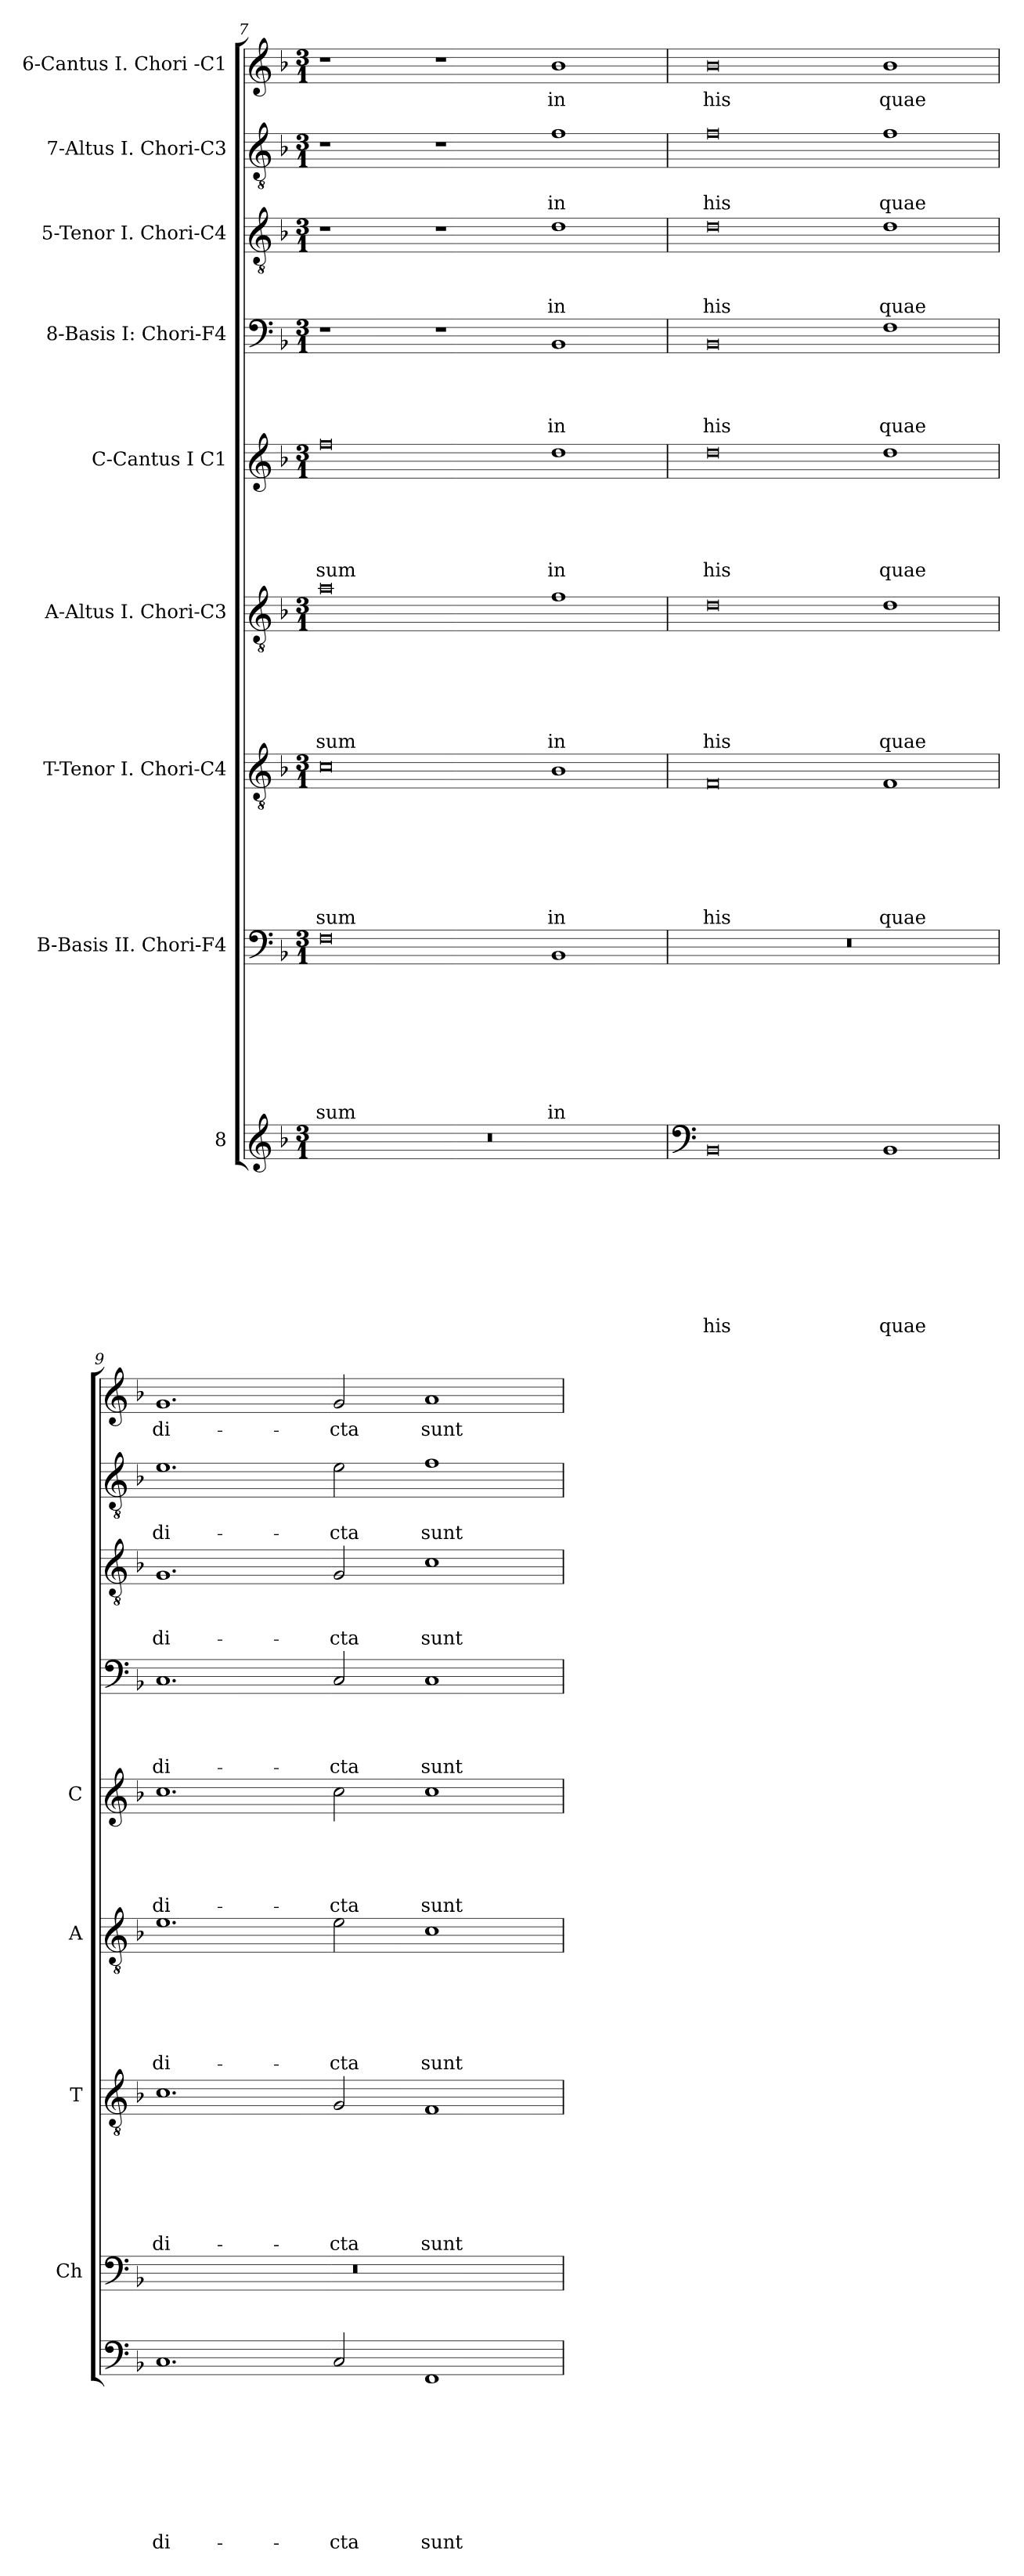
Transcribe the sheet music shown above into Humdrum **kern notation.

**kern	**text	**text	**text	**text	**text	**text	**text	**text	**text	**kern	**text	**text	**text	**text	**text	**text	**text	**text	**kern	**text	**text	**text	**text	**text	**text	**text	**kern	**text	**text	**text	**text	**text	**text	**kern	**text	**text	**text	**text	**text	**kern	**text	**text	**text	**text	**kern	**text	**text	**text	**kern	**text	**text	**kern	**text
*part9	*part9	*part9	*part9	*part9	*part9	*part9	*part9	*part9	*part9	*part8	*part8	*part8	*part8	*part8	*part8	*part8	*part8	*part8	*part7	*part7	*part7	*part7	*part7	*part7	*part7	*part7	*part6	*part6	*part6	*part6	*part6	*part6	*part6	*part5	*part5	*part5	*part5	*part5	*part5	*part4	*part4	*part4	*part4	*part4	*part3	*part3	*part3	*part3	*part2	*part2	*part2	*part1	*part1
*staff9	*staff9	*staff9	*staff9	*staff9	*staff9	*staff9	*staff9	*staff9	*staff9	*staff8	*staff8	*staff8	*staff8	*staff8	*staff8	*staff8	*staff8	*staff8	*staff7	*staff7	*staff7	*staff7	*staff7	*staff7	*staff7	*staff7	*staff6	*staff6	*staff6	*staff6	*staff6	*staff6	*staff6	*staff5	*staff5	*staff5	*staff5	*staff5	*staff5	*staff4	*staff4	*staff4	*staff4	*staff4	*staff3	*staff3	*staff3	*staff3	*staff2	*staff2	*staff2	*staff1	*staff1
*I"8	*	*	*	*	*	*	*	*	*	*I"B-Basis II. Chori-F4	*	*	*	*	*	*	*	*	*I"T-Tenor I. Chori-C4	*	*	*	*	*	*	*	*I"A-Altus I. Chori-C3	*	*	*	*	*	*	*I"C-Cantus I C1	*	*	*	*	*	*I"8-Basis I: Chori-F4	*	*	*	*	*I"5-Tenor I. Chori-C4	*	*	*	*I"7-Altus I. Chori-C3	*	*	*I"6-Cantus I. Chori -C1	*
*	*	*	*	*	*	*	*	*	*	*I'Ch	*	*	*	*	*	*	*	*	*I'T	*	*	*	*	*	*	*	*I'A	*	*	*	*	*	*	*I'C	*	*	*	*	*	*	*	*	*	*	*	*	*	*	*	*	*	*	*
*clefG2	*	*	*	*	*	*	*	*	*	*clefF4	*	*	*	*	*	*	*	*	*clefGv2	*	*	*	*	*	*	*	*clefGv2	*	*	*	*	*	*	*clefG2	*	*	*	*	*	*clefF4	*	*	*	*	*clefGv2	*	*	*	*clefGv2	*	*	*clefG2	*
*k[b-]	*	*	*	*	*	*	*	*	*	*k[b-]	*	*	*	*	*	*	*	*	*k[b-]	*	*	*	*	*	*	*	*k[b-]	*	*	*	*	*	*	*k[b-]	*	*	*	*	*	*k[b-]	*	*	*	*	*k[b-]	*	*	*	*k[b-]	*	*	*k[b-]	*
*F:	*	*	*	*	*	*	*	*	*	*F:	*	*	*	*	*	*	*	*	*F:	*	*	*	*	*	*	*	*F:	*	*	*	*	*	*	*F:	*	*	*	*	*	*F:	*	*	*	*	*F:	*	*	*	*F:	*	*	*F:	*
*M3/1	*	*	*	*	*	*	*	*	*	*M3/1	*	*	*	*	*	*	*	*	*M3/1	*	*	*	*	*	*	*	*M3/1	*	*	*	*	*	*	*M3/1	*	*	*	*	*	*M3/1	*	*	*	*	*M3/1	*	*	*	*M3/1	*	*	*M3/1	*
=7	=7	=7	=7	=7	=7	=7	=7	=7	=7	=7	=7	=7	=7	=7	=7	=7	=7	=7	=7	=7	=7	=7	=7	=7	=7	=7	=7	=7	=7	=7	=7	=7	=7	=7	=7	=7	=7	=7	=7	=7	=7	=7	=7	=7	=7	=7	=7	=7	=7	=7	=7	=7	=7
!	!	!	!	!	!	!	!	!	!	!	!	!	!	!	!	!	!	!LO:LY:b	!	!	!	!	!	!	!	!LO:LY:b	!	!	!	!	!	!	!LO:LY:b	!	!	!	!	!	!LO:LY:b	!	!	!	!	!	!	!	!	!	!	!	!	!	!
0.r	.	.	.	.	.	.	.	.	.	0F	.	.	.	.	.	.	.	sum	0c	.	.	.	.	.	.	sum	0a	.	.	.	.	.	sum	0ff	.	.	.	.	sum	1r	.	.	.	.	1r	.	.	.	1r	.	.	1r	.
.	.	.	.	.	.	.	.	.	.	.	.	.	.	.	.	.	.	.	.	.	.	.	.	.	.	.	.	.	.	.	.	.	.	.	.	.	.	.	.	1r	.	.	.	.	1r	.	.	.	1r	.	.	1r	.
!	!	!	!	!	!	!	!	!	!	!	!	!	!	!	!	!	!	!LO:LY:b	!	!	!	!	!	!	!	!LO:LY:b	!	!	!	!	!	!	!LO:LY:b	!	!	!	!	!	!LO:LY:b	!	!	!	!	!LO:LY:b	!	!	!	!LO:LY:b	!	!	!LO:LY:b	!	!LO:LY:b
.	.	.	.	.	.	.	.	.	.	1BB-	.	.	.	.	.	.	.	in	1B-	.	.	.	.	.	.	in	1f	.	.	.	.	.	in	1dd	.	.	.	.	in	1BB-	.	.	.	in	1d	.	.	in	1f	.	in	1b-	in
!!LO:PB:g=z
=8	=8	=8	=8	=8	=8	=8	=8	=8	=8	=8	=8	=8	=8	=8	=8	=8	=8	=8	=8	=8	=8	=8	=8	=8	=8	=8	=8	=8	=8	=8	=8	=8	=8	=8	=8	=8	=8	=8	=8	=8	=8	=8	=8	=8	=8	=8	=8	=8	=8	=8	=8	=8	=8
*clefF4	*	*	*	*	*	*	*	*	*	*	*	*	*	*	*	*	*	*	*	*	*	*	*	*	*	*	*	*	*	*	*	*	*	*	*	*	*	*	*	*	*	*	*	*	*	*	*	*	*	*	*	*	*
!	!	!	!	!	!	!	!	!	!LO:LY:b	!	!	!	!	!	!	!	!	!	!	!	!	!	!	!	!	!LO:LY:b	!	!	!	!	!	!	!LO:LY:b	!	!	!	!	!	!LO:LY:b	!	!	!	!	!LO:LY:b	!	!	!	!LO:LY:b	!	!	!LO:LY:b	!	!LO:LY:b
0BB-	.	.	.	.	.	.	.	.	his	0.r	.	.	.	.	.	.	.	.	0F	.	.	.	.	.	.	his	0d	.	.	.	.	.	his	0dd	.	.	.	.	his	0BB-	.	.	.	his	0d	.	.	his	0f	.	his	0b-	his
!	!	!	!	!	!	!	!	!	!LO:LY:b	!	!	!	!	!	!	!	!	!	!	!	!	!	!	!	!	!LO:LY:b	!	!	!	!	!	!	!LO:LY:b	!	!	!	!	!	!LO:LY:b	!	!	!	!	!LO:LY:b	!	!	!	!LO:LY:b	!	!	!LO:LY:b	!	!LO:LY:b
1BB-	.	.	.	.	.	.	.	.	quae	.	.	.	.	.	.	.	.	.	1F	.	.	.	.	.	.	quae	1d	.	.	.	.	.	quae	1dd	.	.	.	.	quae	1F	.	.	.	quae	1d	.	.	quae	1f	.	quae	1b-	quae
=9	=9	=9	=9	=9	=9	=9	=9	=9	=9	=9	=9	=9	=9	=9	=9	=9	=9	=9	=9	=9	=9	=9	=9	=9	=9	=9	=9	=9	=9	=9	=9	=9	=9	=9	=9	=9	=9	=9	=9	=9	=9	=9	=9	=9	=9	=9	=9	=9	=9	=9	=9	=9	=9
!	!	!	!	!	!	!	!	!	!LO:LY:b	!	!	!	!	!	!	!	!	!	!	!	!	!	!	!	!	!LO:LY:b	!	!	!	!	!	!	!LO:LY:b	!	!	!	!	!	!LO:LY:b	!	!	!	!	!LO:LY:b	!	!	!	!LO:LY:b	!	!	!LO:LY:b	!	!LO:LY:b
1.C	.	.	.	.	.	.	.	.	di-	0.r	.	.	.	.	.	.	.	.	1.c	.	.	.	.	.	.	di-	1.e	.	.	.	.	.	di-	1.cc	.	.	.	.	di-	1.C	.	.	.	di-	1.G	.	.	di-	1.e	.	di-	1.g	di-
!	!	!	!	!	!	!	!	!	!LO:LY:b	!	!	!	!	!	!	!	!	!	!	!	!	!	!	!	!	!LO:LY:b	!	!	!	!	!	!	!LO:LY:b	!	!	!	!	!	!LO:LY:b	!	!	!	!	!LO:LY:b	!	!	!	!LO:LY:b	!	!	!LO:LY:b	!	!LO:LY:b
2C/	.	.	.	.	.	.	.	.	-cta	.	.	.	.	.	.	.	.	.	2G/	.	.	.	.	.	.	-cta	2e\	.	.	.	.	.	-cta	2cc\	.	.	.	.	-cta	2C/	.	.	.	-cta	2G/	.	.	-cta	2e\	.	-cta	2g/	-cta
!	!	!	!	!	!	!	!	!	!LO:LY:b	!	!	!	!	!	!	!	!	!	!	!	!	!	!	!	!	!LO:LY:b	!	!	!	!	!	!	!LO:LY:b	!	!	!	!	!	!LO:LY:b	!	!	!	!	!LO:LY:b	!	!	!	!LO:LY:b	!	!	!LO:LY:b	!	!LO:LY:b
1FF	.	.	.	.	.	.	.	.	sunt	.	.	.	.	.	.	.	.	.	1F	.	.	.	.	.	.	sunt	1c	.	.	.	.	.	sunt	1cc	.	.	.	.	sunt	1C	.	.	.	sunt	1c	.	.	sunt	1f	.	sunt	1a	sunt
=	=	=	=	=	=	=	=	=	=	=	=	=	=	=	=	=	=	=	=	=	=	=	=	=	=	=	=	=	=	=	=	=	=	=	=	=	=	=	=	=	=	=	=	=	=	=	=	=	=	=	=	=	=
*-	*-	*-	*-	*-	*-	*-	*-	*-	*-	*-	*-	*-	*-	*-	*-	*-	*-	*-	*-	*-	*-	*-	*-	*-	*-	*-	*-	*-	*-	*-	*-	*-	*-	*-	*-	*-	*-	*-	*-	*-	*-	*-	*-	*-	*-	*-	*-	*-	*-	*-	*-	*-	*-
